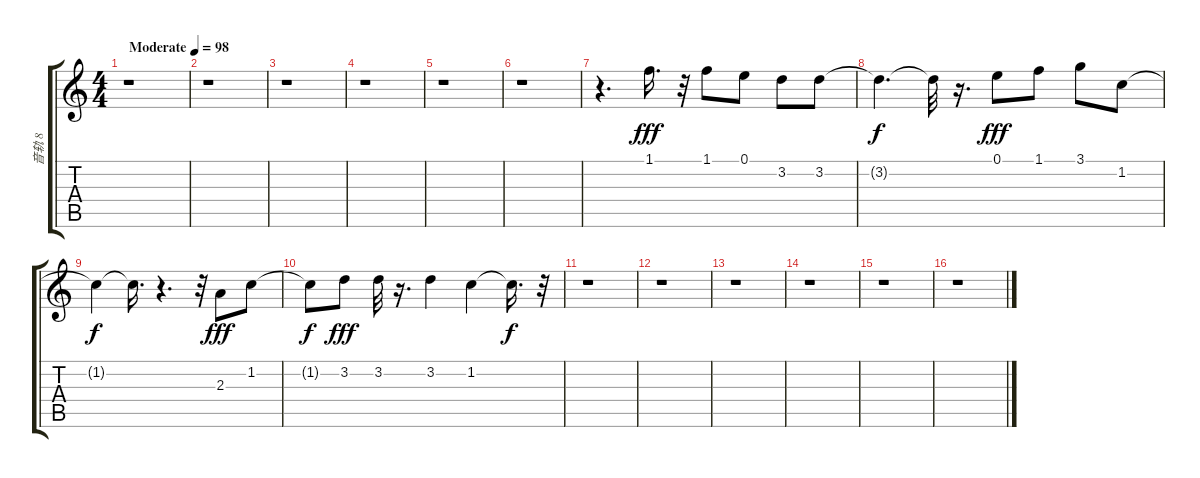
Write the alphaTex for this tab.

\track ("音轨 8" "音轨 8") {instrument acousticguitarnylon}
\staff {score tabs}
\tuning (E4 B3 G3 D3 A2 E2) {hide}
\ts (4 4)
\tempo (98 "Moderate")
\clef g2
\ks c
r.1{dy fff instrument acousticguitarnylon} |
r.1 |
r.1 |
r.1 |
r.1 |
r.1 |
r.4{d txt ""} 1.1.16{d} r.32 1.1.8 0.1.8 3.2.8 3.2.8 |
3.2{t}.4{d dy f} 3.2{t}.32 r.16{d} 0.1.8{dy fff} 1.1.8 3.1.8 1.2.8 |
1.2{t}.4{dy f} 1.2{t}.16{d} r.4{d} r.32 2.3.8{dy fff} 1.2.8 |
1.2{t}.8{dy f} 3.2.8{dy fff} 3.2.32 r.16{d} 3.2.4 1.2.4 1.2{t}.16{d dy f} r.32 |
r.1 |
r.1 |
r.1 |
r.1 |
r.1 |
r.1
